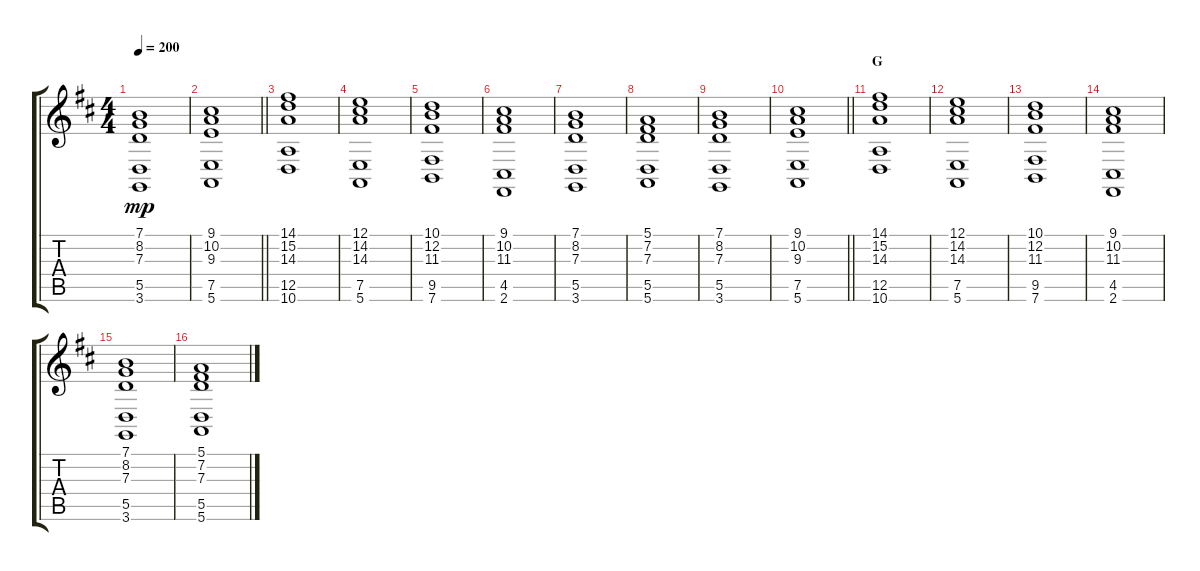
\track "" {instrument stringensemble1}
\staff {score tabs}
\tuning (E4 B3 G3 D3 A2 E2) {hide}
\ts (4 4)
\tempo 200
\clef g2
\ks d
(7.1 8.2 7.3 5.5 3.6).1{dy mp} |
\barLineRight lightlight
(9.1 10.2 9.3 7.5 5.6).1 |
(14.1 15.2 14.3 12.5 10.6).1 |
(12.1 14.2 14.3 7.5 5.6).1 |
(10.1 12.2 11.3 9.5 7.6).1 |
(9.1 10.2 11.3 4.5 2.6).1 |
(7.1 8.2 7.3 5.5 3.6).1 |
(5.1 7.2 7.3 5.5 5.6).1 |
(7.1 8.2 7.3 5.5 3.6).1 |
\barLineRight lightlight
(9.1 10.2 9.3 7.5 5.6).1 |
\section ("" "G")
(14.1 15.2 14.3 12.5 10.6).1 |
(12.1 14.2 14.3 7.5 5.6).1 |
(10.1 12.2 11.3 9.5 7.6).1 |
(9.1 10.2 11.3 4.5 2.6).1 |
(7.1 8.2 7.3 5.5 3.6).1 |
(5.1 7.2 7.3 5.5 5.6).1
